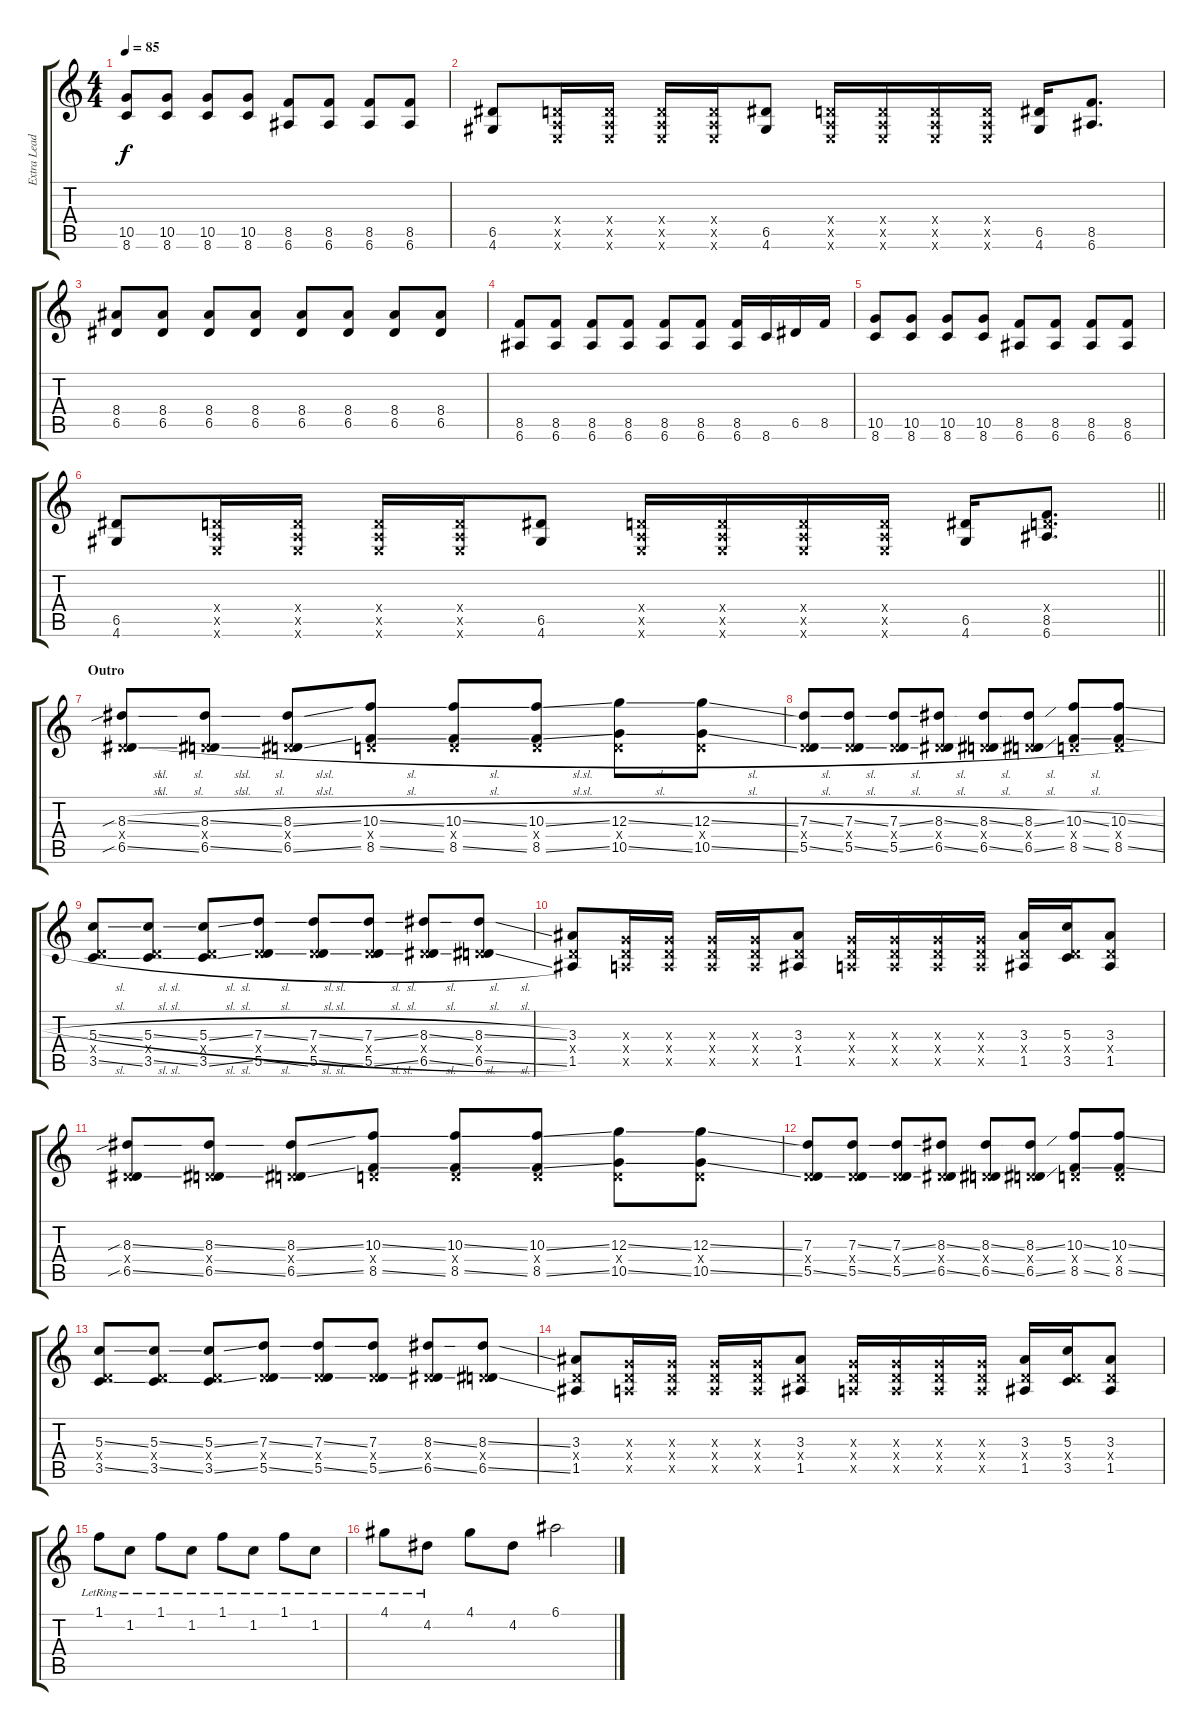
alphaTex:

\track ("Extra Lead" "Extra Lead") {instrument electricguitarclean}
\staff {score tabs}
\tuning (E4 B3 G3 D3 A2 E2) {hide}
\ts (4 4)
\tempo 85
\clef g2
\ks c
(10.5 8.6).8{dy f} (10.5 8.6).8 (10.5 8.6).8 (10.5 8.6).8 (8.5 6.6).8 (8.5 6.6).8 (8.5 6.6).8 (8.5 6.6).8 |
(6.5 4.6).8 (0.4{x} 0.5{x} 0.6{x}).16 (0.4{x} 0.5{x} 0.6{x}).16 (0.4{x} 0.5{x} 0.6{x}).16 (0.4{x} 0.5{x} 0.6{x}).16 (6.5 4.6).8 (0.4{x} 0.5{x} 0.6{x}).16 (0.4{x} 0.5{x} 0.6{x}).16 (0.4{x} 0.5{x} 0.6{x}).16 (0.4{x} 0.5{x} 0.6{x}).16 (6.5 4.6).16 (8.5 6.6).8{d} |
(8.4 6.5).8{instrument distortionguitar} (8.4 6.5).8 (8.4 6.5).8 (8.4 6.5).8 (8.4 6.5).8 (8.4 6.5).8 (8.4 6.5).8 (8.4 6.5).8 |
(8.5 6.6).8 (8.5 6.6).8 (8.5 6.6).8 (8.5 6.6).8 (8.5 6.6).8 (8.5 6.6).8 (8.5 6.6).16 8.6.16 6.5.16 8.5.16 |
(10.5 8.6).8 (10.5 8.6).8 (10.5 8.6).8 (10.5 8.6).8 (8.5 6.6).8 (8.5 6.6).8 (8.5 6.6).8 (8.5 6.6).8 |
\barLineRight lightlight
(6.5 4.6).8 (0.4{x} 0.5{x} 0.6{x}).16 (0.4{x} 0.5{x} 0.6{x}).16 (0.4{x} 0.5{x} 0.6{x}).16 (0.4{x} 0.5{x} 0.6{x}).16 (6.5 4.6).8 (0.4{x} 0.5{x} 0.6{x}).16 (0.4{x} 0.5{x} 0.6{x}).16 (0.4{x} 0.5{x} 0.6{x}).16 (0.4{x} 0.5{x} 0.6{x}).16 (6.5 4.6).16 (0.4{x} 8.5 6.6).8{d} |
\section ("" "Outro")
(8.3{sib sl} 0.4{x} 6.5{sib sl}).8{instrument distortionguitar} (8.3{sl} 0.4{x} 6.5{sl}).8 (8.3{sl} 0.4{x} 6.5{sl}).8 (10.3{sl} 0.4{x} 8.5{sl}).8 (10.3{sl} 0.4{x} 8.5{sl}).8 (10.3{sl} 0.4{x} 8.5{sl}).8 (12.3{sl} 0.4{x} 10.5{sl}).8 (12.3{sl} 0.4{x} 10.5{sl}).8 |
(7.3{sl} 0.4{x} 5.5{sl}).8 (7.3{sl} 0.4{x} 5.5{sl}).8 (7.3{sl} 0.4{x} 5.5{sl}).8 (8.3{sl} 0.4{x} 6.5{sl}).8 (8.3{sl} 0.4{x} 6.5{sl}).8 (8.3{sl} 0.4{x} 6.5{sl}).8 (10.3{sl} 0.4{x} 8.5{sl}).8 (10.3{sl} 0.4{x} 8.5{sl}).8 |
(5.3{sl} 0.4{x} 3.5{sl}).8 (5.3{sl} 0.4{x} 3.5{sl}).8 (5.3{sl} 0.4{x} 3.5{sl}).8 (7.3{sl} 0.4{x} 5.5{sl}).8 (7.3{sl} 0.4{x} 5.5{sl}).8 (7.3{sl} 0.4{x} 5.5{sl}).8 (8.3{sl} 0.4{x} 6.5{sl}).8 (8.3{sl} 0.4{x} 6.5{sl}).8 |
(3.3 0.4{x} 1.5).8 (0.3{x} 0.4{x} 0.5{x}).16 (0.3{x} 0.4{x} 0.5{x}).16 (0.3{x} 0.4{x} 0.5{x}).16 (0.3{x} 0.4{x} 0.5{x}).16 (3.3 0.4{x} 1.5).8 (0.3{x} 0.4{x} 0.5{x}).16 (0.3{x} 0.4{x} 0.5{x}).16 (0.3{x} 0.4{x} 0.5{x}).16 (0.3{x} 0.4{x} 0.5{x}).16 (3.3 0.4{x} 1.5).16 (5.3 0.4{x} 3.5).16 (3.3 0.4{x} 1.5).8 |
(8.3{sib ss} 0.4{x} 6.5{sib ss}).8{instrument distortionguitar} (8.3{ss} 0.4{x} 6.5{ss}).8 (8.3{ss} 0.4{x} 6.5{ss}).8 (10.3{ss} 0.4{x} 8.5{ss}).8 (10.3{ss} 0.4{x} 8.5{ss}).8 (10.3{ss} 0.4{x} 8.5{ss}).8 (12.3{ss} 0.4{x} 10.5{ss}).8 (12.3{ss} 0.4{x} 10.5{ss}).8 |
(7.3 0.4{x} 5.5{ss}).8 (7.3{ss} 0.4{x} 5.5{ss}).8 (7.3{ss} 0.4{x} 5.5{ss}).8 (8.3{ss} 0.4{x} 6.5{ss}).8 (8.3{ss} 0.4{x} 6.5{ss}).8 (8.3{ss} 0.4{x} 6.5{ss}).8 (10.3{ss} 0.4{x} 8.5{ss}).8 (10.3{ss} 0.4{x} 8.5{ss}).8 |
(5.3{ss} 0.4{x} 3.5{ss}).8 (5.3{ss} 0.4{x} 3.5{ss}).8 (5.3{ss} 0.4{x} 3.5{ss}).8 (7.3{ss} 0.4{x} 5.5{ss}).8 (7.3{ss} 0.4{x} 5.5{ss}).8 (7.3 0.4{x} 5.5{ss}).8 (8.3{ss} 0.4{x} 6.5{ss}).8 (8.3{ss} 0.4{x} 6.5{ss}).8 |
(3.3 0.4{x} 1.5).8 (0.3{x} 0.4{x} 0.5{x}).16 (0.3{x} 0.4{x} 0.5{x}).16 (0.3{x} 0.4{x} 0.5{x}).16 (0.3{x} 0.4{x} 0.5{x}).16 (3.3 0.4{x} 1.5).8 (0.3{x} 0.4{x} 0.5{x}).16 (0.3{x} 0.4{x} 0.5{x}).16 (0.3{x} 0.4{x} 0.5{x}).16 (0.3{x} 0.4{x} 0.5{x}).16 (3.3 0.4{x} 1.5).16 (5.3 0.4{x} 3.5).16 (3.3 0.4{x} 1.5).8 |
1.1{lr}.8 1.2{lr}.8 1.1{lr}.8 1.2{lr}.8 1.1{lr}.8 1.2{lr}.8 1.1{lr}.8 1.2{lr}.8 |
4.1{lr}.8 4.2{lr}.8 4.1.8 4.2.8 6.1.2
